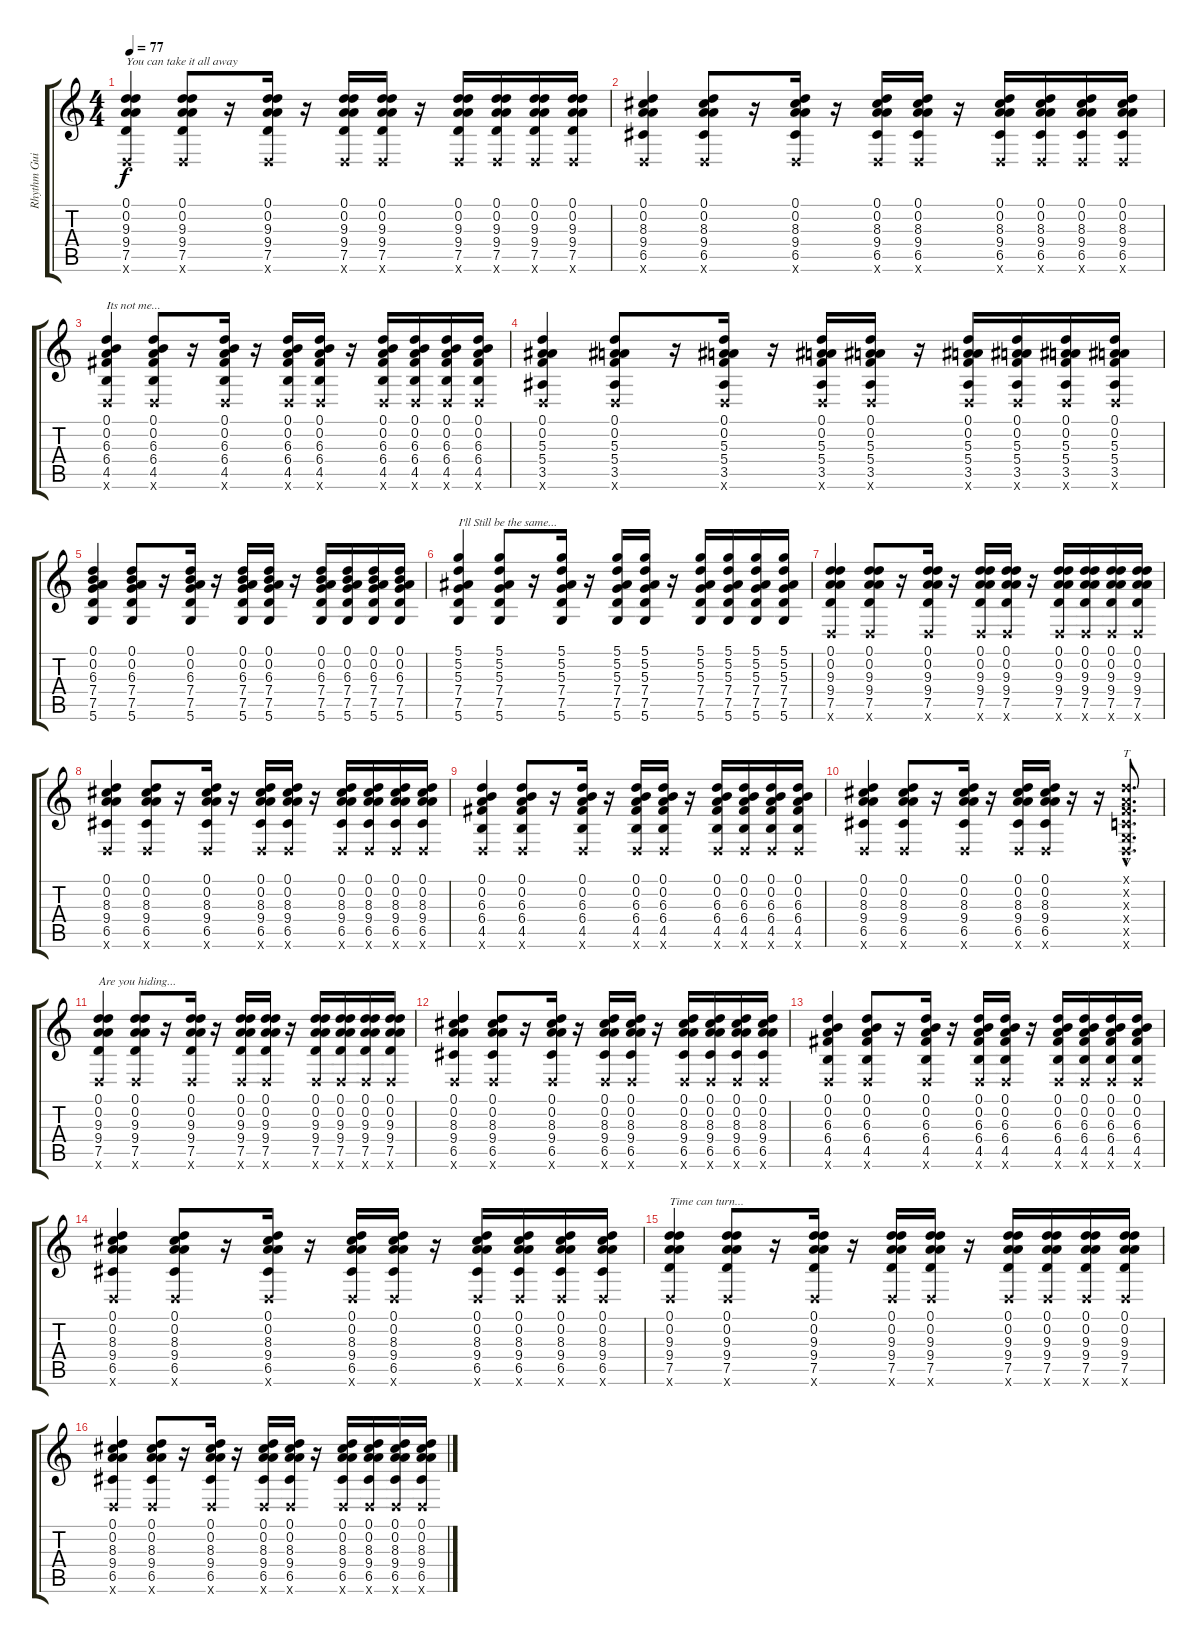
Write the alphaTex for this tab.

\track ("Rhythm Guitar" "Rhythm Gui") {instrument acousticguitarsteel}
\staff {score tabs}
\tuning (D4 A3 F3 C3 G2 D2) {hide}
\ts (4 4)
\tempo 77
\clef g2
\ks c
(0.1 0.2 9.3 9.4 7.5 0.6{x}).4{txt "You can take it all away" dy f} (0.1 0.2 9.3 9.4 7.5 0.6{x}).8 r.16 (0.1 0.2 9.3 9.4 7.5 0.6{x}).16 r.16 (0.1 0.2 9.3 9.4 7.5 0.6{x}).16 (0.1 0.2 9.3 9.4 7.5 0.6{x}).16 r.16 (0.1 0.2 9.3 9.4 7.5 0.6{x}).16 (0.1 0.2 9.3 9.4 7.5 0.6{x}).16 (0.1 0.2 9.3 9.4 7.5 0.6{x}).16 (0.1 0.2 9.3 9.4 7.5 0.6{x}).16 |
(0.1 0.2 8.3 9.4 6.5 0.6{x}).4 (0.1 0.2 8.3 9.4 6.5 0.6{x}).8 r.16 (0.1 0.2 8.3 9.4 6.5 0.6{x}).16 r.16 (0.1 0.2 8.3 9.4 6.5 0.6{x}).16 (0.1 0.2 8.3 9.4 6.5 0.6{x}).16 r.16 (0.1 0.2 8.3 9.4 6.5 0.6{x}).16 (0.1 0.2 8.3 9.4 6.5 0.6{x}).16 (0.1 0.2 8.3 9.4 6.5 0.6{x}).16 (0.1 0.2 8.3 9.4 6.5 0.6{x}).16 |
(0.1 0.2 6.3 6.4 4.5 0.6{x}).4{txt "Its not me..."} (0.1 0.2 6.3 6.4 4.5 0.6{x}).8 r.16 (0.1 0.2 6.3 6.4 4.5 0.6{x}).16 r.16 (0.1 0.2 6.3 6.4 4.5 0.6{x}).16 (0.1 0.2 6.3 6.4 4.5 0.6{x}).16 r.16 (0.1 0.2 6.3 6.4 4.5 0.6{x}).16 (0.1 0.2 6.3 6.4 4.5 0.6{x}).16 (0.1 0.2 6.3 6.4 4.5 0.6{x}).16 (0.1 0.2 6.3 6.4 4.5 0.6{x}).16 |
(0.1 0.2 5.3 5.4 3.5 0.6{x}).4 (0.1 0.2 5.3 5.4 3.5 0.6{x}).8 r.16 (0.1 0.2 5.3 5.4 3.5 0.6{x}).16 r.16 (0.1 0.2 5.3 5.4 3.5 0.6{x}).16 (0.1 0.2 5.3 5.4 3.5 0.6{x}).16 r.16 (0.1 0.2 5.3 5.4 3.5 0.6{x}).16 (0.1 0.2 5.3 5.4 3.5 0.6{x}).16 (0.1 0.2 5.3 5.4 3.5 0.6{x}).16 (0.1 0.2 5.3 5.4 3.5 0.6{x}).16 |
(0.1 0.2 6.3 7.4 7.5 5.6).4 (0.1 0.2 6.3 7.4 7.5 5.6).8 r.16 (0.1 0.2 6.3 7.4 7.5 5.6).16 r.16 (0.1 0.2 6.3 7.4 7.5 5.6).16 (0.1 0.2 6.3 7.4 7.5 5.6).16 r.16 (0.1 0.2 6.3 7.4 7.5 5.6).16 (0.1 0.2 6.3 7.4 7.5 5.6).16 (0.1 0.2 6.3 7.4 7.5 5.6).16 (0.1 0.2 6.3 7.4 7.5 5.6).16 |
(5.1 5.2 5.3 7.4 7.5 5.6).4{txt "I'll Still be the same..."} (5.1 5.2 5.3 7.4 7.5 5.6).8 r.16 (5.1 5.2 5.3 7.4 7.5 5.6).16 r.16 (5.1 5.2 5.3 7.4 7.5 5.6).16 (5.1 5.2 5.3 7.4 7.5 5.6).16 r.16 (5.1 5.2 5.3 7.4 7.5 5.6).16 (5.1 5.2 5.3 7.4 7.5 5.6).16 (5.1 5.2 5.3 7.4 7.5 5.6).16 (5.1 5.2 5.3 7.4 7.5 5.6).16 |
(0.1 0.2 9.3 9.4 7.5 0.6{x}).4 (0.1 0.2 9.3 9.4 7.5 0.6{x}).8 r.16 (0.1 0.2 9.3 9.4 7.5 0.6{x}).16 r.16 (0.1 0.2 9.3 9.4 7.5 0.6{x}).16 (0.1 0.2 9.3 9.4 7.5 0.6{x}).16 r.16 (0.1 0.2 9.3 9.4 7.5 0.6{x}).16 (0.1 0.2 9.3 9.4 7.5 0.6{x}).16 (0.1 0.2 9.3 9.4 7.5 0.6{x}).16 (0.1 0.2 9.3 9.4 7.5 0.6{x}).16 |
(0.1 0.2 8.3 9.4 6.5 0.6{x}).4 (0.1 0.2 8.3 9.4 6.5 0.6{x}).8 r.16 (0.1 0.2 8.3 9.4 6.5 0.6{x}).16 r.16 (0.1 0.2 8.3 9.4 6.5 0.6{x}).16 (0.1 0.2 8.3 9.4 6.5 0.6{x}).16 r.16 (0.1 0.2 8.3 9.4 6.5 0.6{x}).16 (0.1 0.2 8.3 9.4 6.5 0.6{x}).16 (0.1 0.2 8.3 9.4 6.5 0.6{x}).16 (0.1 0.2 8.3 9.4 6.5 0.6{x}).16 |
(0.1 0.2 6.3 6.4 4.5 0.6{x}).4 (0.1 0.2 6.3 6.4 4.5 0.6{x}).8 r.16 (0.1 0.2 6.3 6.4 4.5 0.6{x}).16 r.16 (0.1 0.2 6.3 6.4 4.5 0.6{x}).16 (0.1 0.2 6.3 6.4 4.5 0.6{x}).16 r.16 (0.1 0.2 6.3 6.4 4.5 0.6{x}).16 (0.1 0.2 6.3 6.4 4.5 0.6{x}).16 (0.1 0.2 6.3 6.4 4.5 0.6{x}).16 (0.1 0.2 6.3 6.4 4.5 0.6{x}).16 |
(0.1 0.2 8.3 9.4 6.5 0.6{x}).4 (0.1 0.2 8.3 9.4 6.5 0.6{x}).8 r.16 (0.1 0.2 8.3 9.4 6.5 0.6{x}).16 r.16 (0.1 0.2 8.3 9.4 6.5 0.6{x}).16 (0.1 0.2 8.3 9.4 6.5 0.6{x}).16 r.16 r.16 (0.1{hac x} 0.2{hac x} 0.3{hac x} 0.4{hac x} 0.5{hac x} 0.6{hac x}).8{tt d} |
(0.1 0.2 9.3 9.4 7.5 0.6{x}).4{txt "Are you hiding... "} (0.1 0.2 9.3 9.4 7.5 0.6{x}).8 r.16 (0.1 0.2 9.3 9.4 7.5 0.6{x}).16 r.16 (0.1 0.2 9.3 9.4 7.5 0.6{x}).16 (0.1 0.2 9.3 9.4 7.5 0.6{x}).16 r.16 (0.1 0.2 9.3 9.4 7.5 0.6{x}).16 (0.1 0.2 9.3 9.4 7.5 0.6{x}).16 (0.1 0.2 9.3 9.4 7.5 0.6{x}).16 (0.1 0.2 9.3 9.4 7.5 0.6{x}).16 |
(0.1 0.2 8.3 9.4 6.5 0.6{x}).4 (0.1 0.2 8.3 9.4 6.5 0.6{x}).8 r.16 (0.1 0.2 8.3 9.4 6.5 0.6{x}).16 r.16 (0.1 0.2 8.3 9.4 6.5 0.6{x}).16 (0.1 0.2 8.3 9.4 6.5 0.6{x}).16 r.16 (0.1 0.2 8.3 9.4 6.5 0.6{x}).16 (0.1 0.2 8.3 9.4 6.5 0.6{x}).16 (0.1 0.2 8.3 9.4 6.5 0.6{x}).16 (0.1 0.2 8.3 9.4 6.5 0.6{x}).16 |
(0.1 0.2 6.3 6.4 4.5 0.6{x}).4 (0.1 0.2 6.3 6.4 4.5 0.6{x}).8 r.16 (0.1 0.2 6.3 6.4 4.5 0.6{x}).16 r.16 (0.1 0.2 6.3 6.4 4.5 0.6{x}).16 (0.1 0.2 6.3 6.4 4.5 0.6{x}).16 r.16 (0.1 0.2 6.3 6.4 4.5 0.6{x}).16 (0.1 0.2 6.3 6.4 4.5 0.6{x}).16 (0.1 0.2 6.3 6.4 4.5 0.6{x}).16 (0.1 0.2 6.3 6.4 4.5 0.6{x}).16 |
(0.1 0.2 8.3 9.4 6.5 0.6{x}).4 (0.1 0.2 8.3 9.4 6.5 0.6{x}).8 r.16 (0.1 0.2 8.3 9.4 6.5 0.6{x}).16 r.16 (0.1 0.2 8.3 9.4 6.5 0.6{x}).16 (0.1 0.2 8.3 9.4 6.5 0.6{x}).16 r.16 (0.1 0.2 8.3 9.4 6.5 0.6{x}).16 (0.1 0.2 8.3 9.4 6.5 0.6{x}).16 (0.1 0.2 8.3 9.4 6.5 0.6{x}).16 (0.1 0.2 8.3 9.4 6.5 0.6{x}).16 |
(0.1 0.2 9.3 9.4 7.5 0.6{x}).4{txt "Time can turn... "} (0.1 0.2 9.3 9.4 7.5 0.6{x}).8 r.16 (0.1 0.2 9.3 9.4 7.5 0.6{x}).16 r.16 (0.1 0.2 9.3 9.4 7.5 0.6{x}).16 (0.1 0.2 9.3 9.4 7.5 0.6{x}).16 r.16 (0.1 0.2 9.3 9.4 7.5 0.6{x}).16 (0.1 0.2 9.3 9.4 7.5 0.6{x}).16 (0.1 0.2 9.3 9.4 7.5 0.6{x}).16 (0.1 0.2 9.3 9.4 7.5 0.6{x}).16 |
(0.1 0.2 8.3 9.4 6.5 0.6{x}).4 (0.1 0.2 8.3 9.4 6.5 0.6{x}).8 r.16 (0.1 0.2 8.3 9.4 6.5 0.6{x}).16 r.16 (0.1 0.2 8.3 9.4 6.5 0.6{x}).16 (0.1 0.2 8.3 9.4 6.5 0.6{x}).16 r.16 (0.1 0.2 8.3 9.4 6.5 0.6{x}).16 (0.1 0.2 8.3 9.4 6.5 0.6{x}).16 (0.1 0.2 8.3 9.4 6.5 0.6{x}).16 (0.1 0.2 8.3 9.4 6.5 0.6{x}).16
